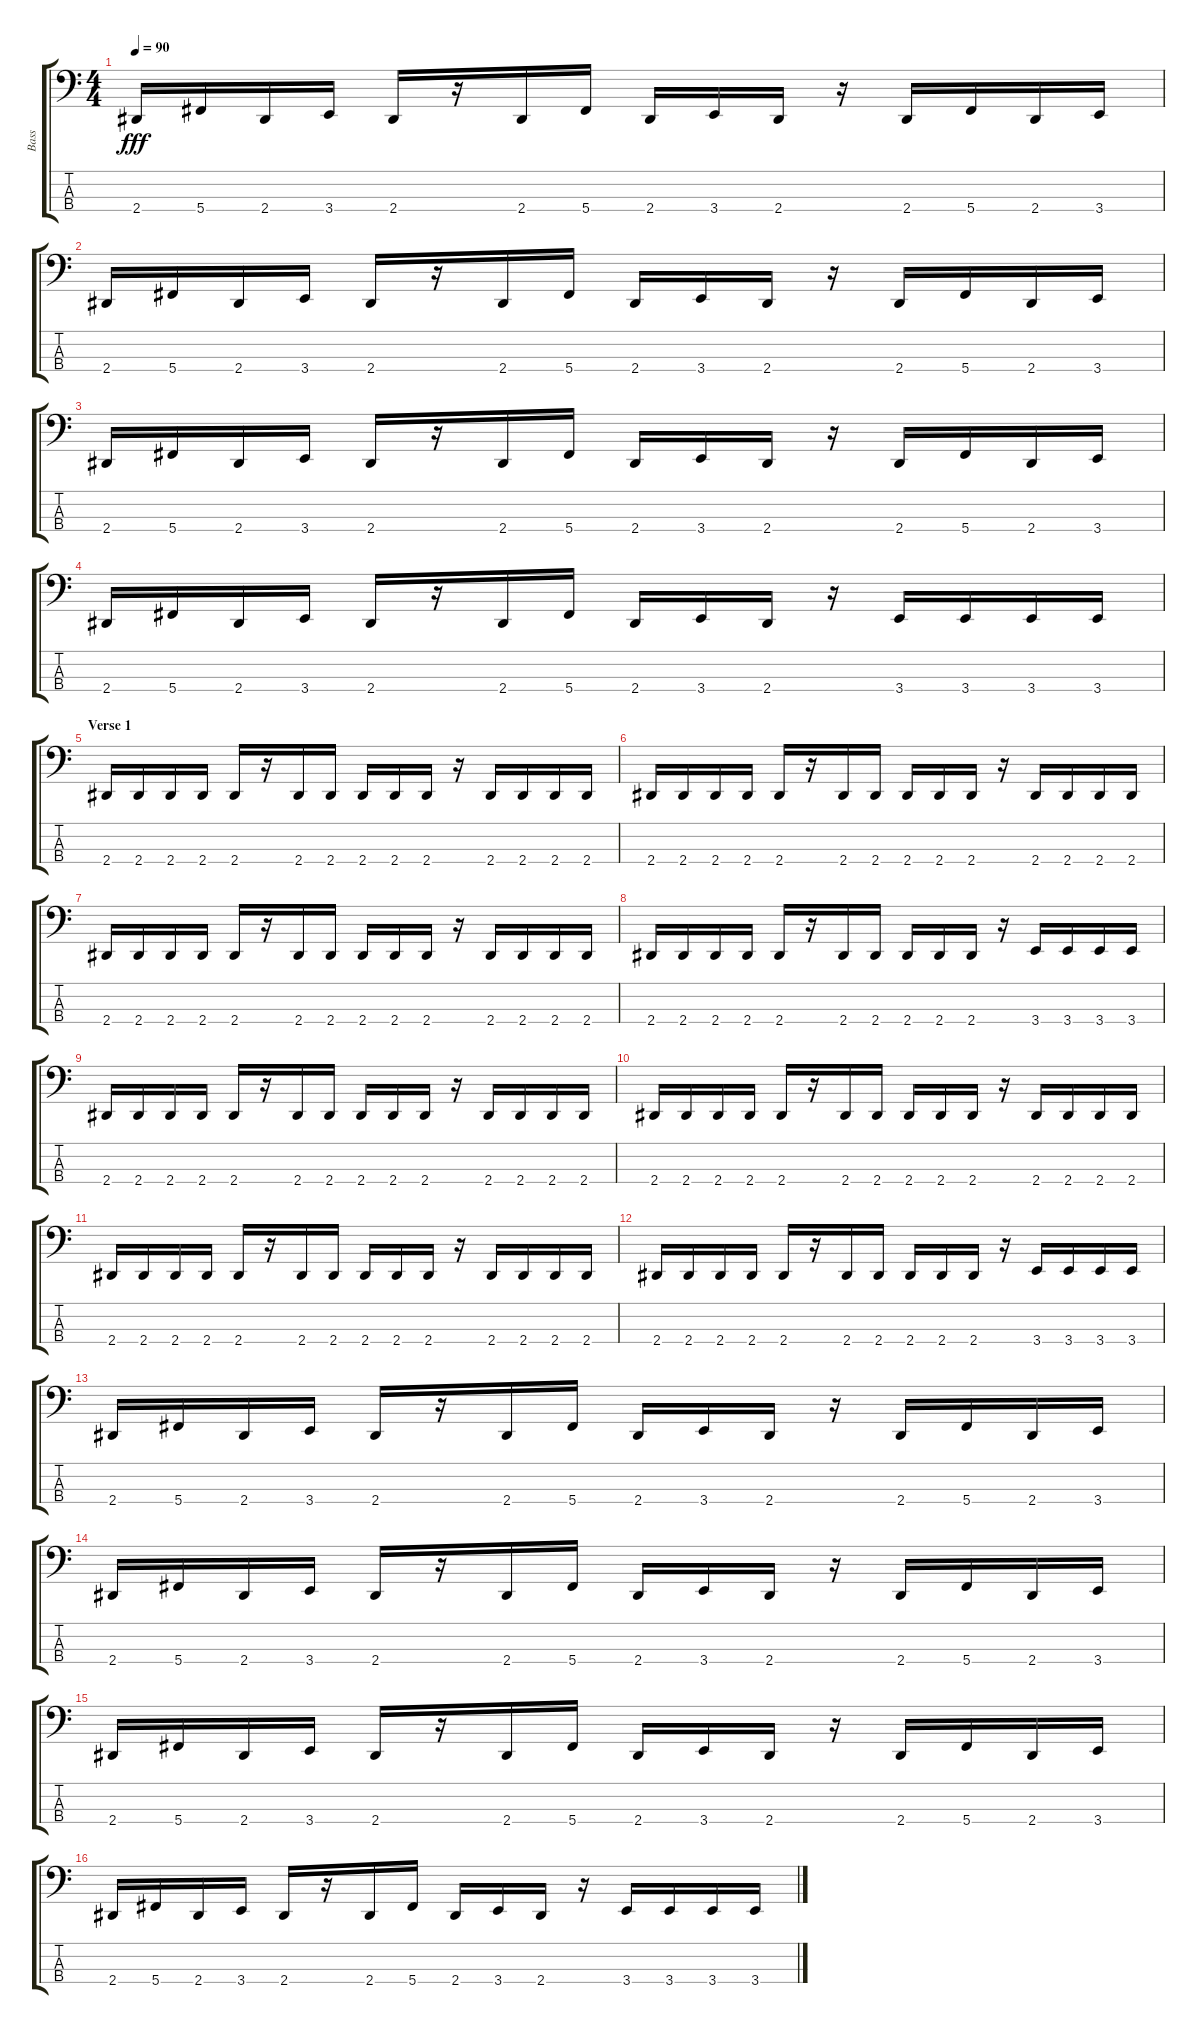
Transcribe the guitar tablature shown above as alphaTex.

\track ("Bass" "Bass") {instrument electricbasspick}
\staff {score tabs}
\tuning (Gb2 Db2 Ab1 Db1) {hide}
\ts (4 4)
\tempo 90
\clef f4
\ks c
2.4.16{dy fff} 5.4.16 2.4.16 3.4.16 2.4.16 r.16 2.4.16 5.4.16 2.4.16 3.4.16 2.4.16 r.16 2.4.16 5.4.16 2.4.16 3.4.16 |
2.4.16 5.4.16 2.4.16 3.4.16 2.4.16 r.16 2.4.16 5.4.16 2.4.16 3.4.16 2.4.16 r.16 2.4.16 5.4.16 2.4.16 3.4.16 |
2.4.16 5.4.16 2.4.16 3.4.16 2.4.16 r.16 2.4.16 5.4.16 2.4.16 3.4.16 2.4.16 r.16 2.4.16 5.4.16 2.4.16 3.4.16 |
2.4.16 5.4.16 2.4.16 3.4.16 2.4.16 r.16 2.4.16 5.4.16 2.4.16 3.4.16 2.4.16 r.16 3.4.16 3.4.16 3.4.16 3.4.16 |
\section ("" "Verse 1")
2.4.16 2.4.16 2.4.16 2.4.16 2.4.16 r.16 2.4.16 2.4.16 2.4.16 2.4.16 2.4.16 r.16 2.4.16 2.4.16 2.4.16 2.4.16 |
2.4.16 2.4.16 2.4.16 2.4.16 2.4.16 r.16 2.4.16 2.4.16 2.4.16 2.4.16 2.4.16 r.16 2.4.16 2.4.16 2.4.16 2.4.16 |
2.4.16 2.4.16 2.4.16 2.4.16 2.4.16 r.16 2.4.16 2.4.16 2.4.16 2.4.16 2.4.16 r.16 2.4.16 2.4.16 2.4.16 2.4.16 |
2.4.16 2.4.16 2.4.16 2.4.16 2.4.16 r.16 2.4.16 2.4.16 2.4.16 2.4.16 2.4.16 r.16 3.4.16 3.4.16 3.4.16 3.4.16 |
2.4.16 2.4.16 2.4.16 2.4.16 2.4.16 r.16 2.4.16 2.4.16 2.4.16 2.4.16 2.4.16 r.16 2.4.16 2.4.16 2.4.16 2.4.16 |
2.4.16 2.4.16 2.4.16 2.4.16 2.4.16 r.16 2.4.16 2.4.16 2.4.16 2.4.16 2.4.16 r.16 2.4.16 2.4.16 2.4.16 2.4.16 |
2.4.16 2.4.16 2.4.16 2.4.16 2.4.16 r.16 2.4.16 2.4.16 2.4.16 2.4.16 2.4.16 r.16 2.4.16 2.4.16 2.4.16 2.4.16 |
2.4.16 2.4.16 2.4.16 2.4.16 2.4.16 r.16 2.4.16 2.4.16 2.4.16 2.4.16 2.4.16 r.16 3.4.16 3.4.16 3.4.16 3.4.16 |
2.4.16 5.4.16 2.4.16 3.4.16 2.4.16 r.16 2.4.16 5.4.16 2.4.16 3.4.16 2.4.16 r.16 2.4.16 5.4.16 2.4.16 3.4.16 |
2.4.16 5.4.16 2.4.16 3.4.16 2.4.16 r.16 2.4.16 5.4.16 2.4.16 3.4.16 2.4.16 r.16 2.4.16 5.4.16 2.4.16 3.4.16 |
2.4.16 5.4.16 2.4.16 3.4.16 2.4.16 r.16 2.4.16 5.4.16 2.4.16 3.4.16 2.4.16 r.16 2.4.16 5.4.16 2.4.16 3.4.16 |
2.4.16 5.4.16 2.4.16 3.4.16 2.4.16 r.16 2.4.16 5.4.16 2.4.16 3.4.16 2.4.16 r.16 3.4.16 3.4.16 3.4.16 3.4.16
